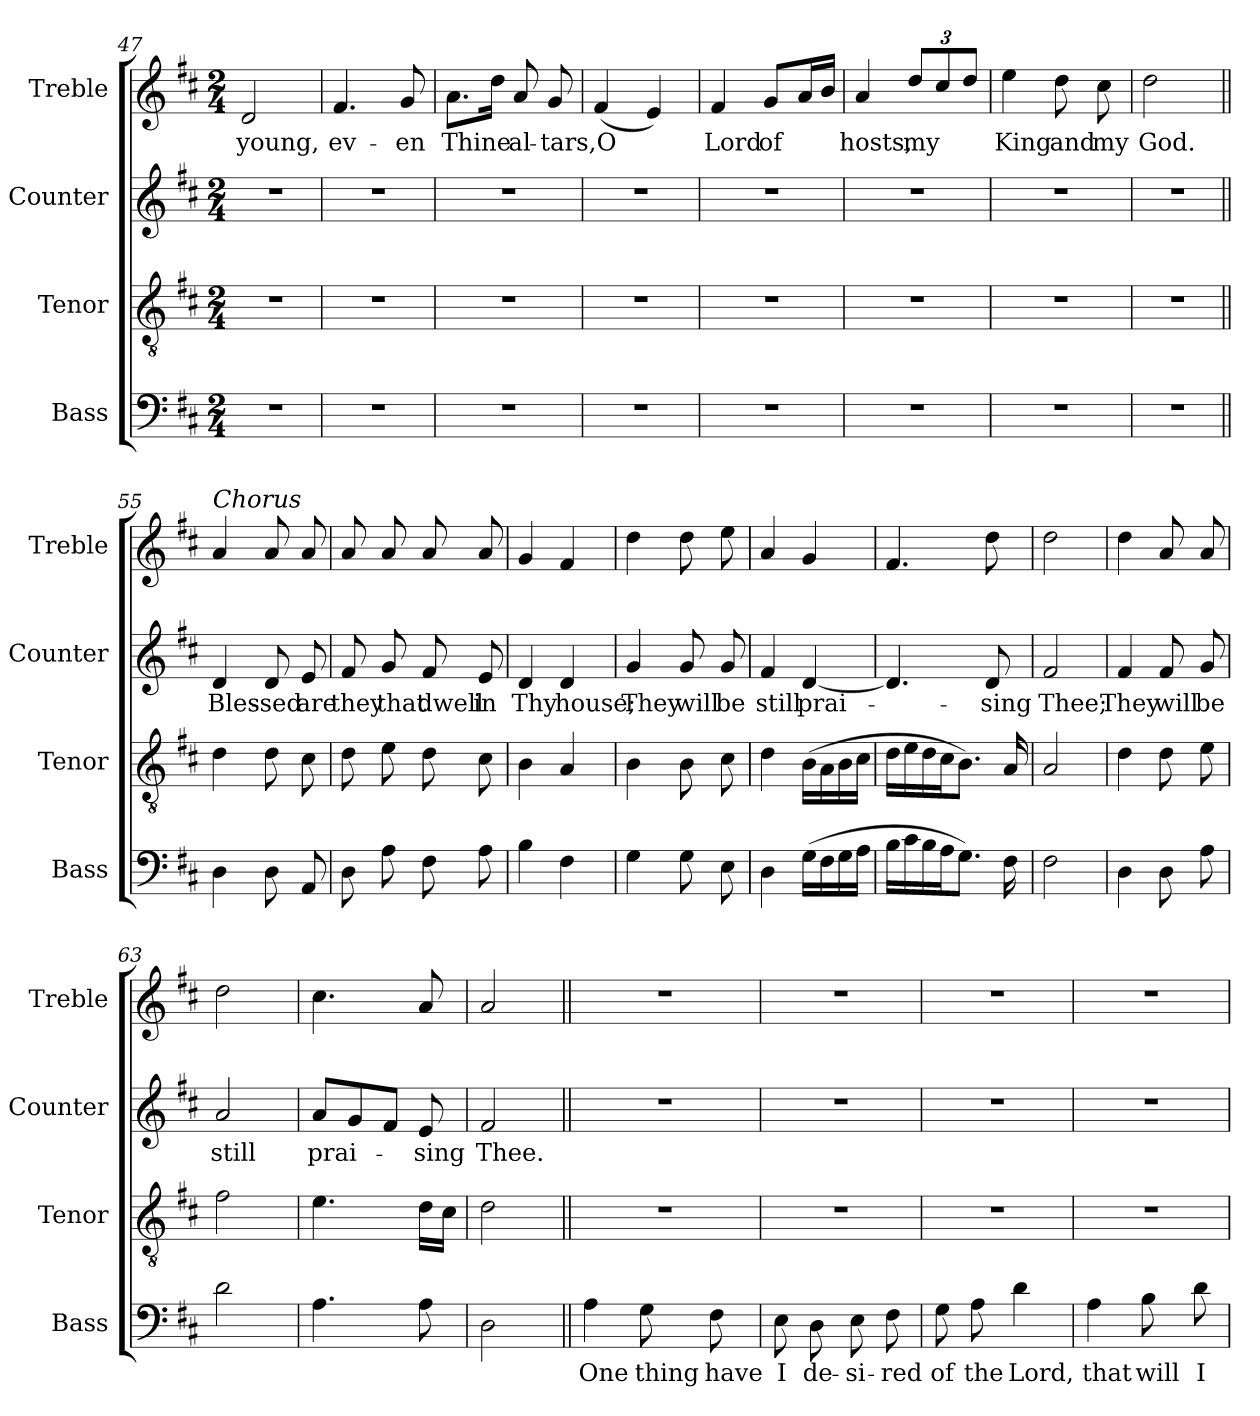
**kern	**text	**kern	**kern	**text	**kern	**text
*part4	*part4	*part3	*part2	*part2	*part1	*part1
*staff4	*staff4	*staff3	*staff2	*staff2	*staff1	*staff1
*I"Bass	*	*I"Tenor	*I"Counter	*	*I"Treble	*
*I'Bass	*	*I'Tenor	*I'Counter	*	*I'Treble	*
*clefF4	*	*clefGv2	*clefG2	*	*clefG2	*
*k[f#c#]	*	*k[f#c#]	*k[f#c#]	*	*k[f#c#]	*
*M2/4	*	*M2/4	*M2/4	*	*M2/4	*
=47	=47	=47	=47	=47	=47	=47
2r	.	2r	2r	.	2d/	young,
=48	=48	=48	=48	=48	=48	=48
2r	.	2r	2r	.	4.f#/	ev-
.	.	.	.	.	8g/	-en
=49	=49	=49	=49	=49	=49	=49
2r	.	2r	2r	.	8.a\L	Thine
.	.	.	.	.	16dd\Jk	.
.	.	.	.	.	8a/	al-
.	.	.	.	.	8g/	-tars,
=50	=50	=50	=50	=50	=50	=50
2r	.	2r	2r	.	(4f#/	O
.	.	.	.	.	4e/)	.
=51	=51	=51	=51	=51	=51	=51
2r	.	2r	2r	.	4f#/	Lord
.	.	.	.	.	8g/L	of
.	.	.	.	.	16a/L	.
.	.	.	.	.	16b/JJ	.
=52	=52	=52	=52	=52	=52	=52
2r	.	2r	2r	.	4a/	hosts,
*	*	*	*	*	*Xbrackettup	*
.	.	.	.	.	12dd/L	my
.	.	.	.	.	12cc#/	.
.	.	.	.	.	12dd/J	.
=53	=53	=53	=53	=53	=53	=53
2r	.	2r	2r	.	4ee\	King
.	.	.	.	.	8dd\	and
.	.	.	.	.	8cc#\	my
!!LO:LB:g=z
=54	=54	=54	=54	=54	=54	=54
2r	.	2r	2r	.	2dd\	God.
=55||	=55||	=55||	=55||	=55||	=55||	=55||
!	!	!	!	!	!LO:TX:a:i:t=Chorus	!
4D\	.	4d\	4d/	Bles-	4a/	.
8D\	.	8d\	8d/	-sed	8a/	.
8AA/	.	8c#\	8e/	are	8a/	.
=56	=56	=56	=56	=56	=56	=56
8D\	.	8d\	8f#/	they	8a/	.
8A\	.	8e\	8g/	that	8a/	.
8F#\	.	8d\	8f#/	dwell	8a/	.
8A\	.	8c#\	8e/	in	8a/	.
=57	=57	=57	=57	=57	=57	=57
4B\	.	4B\	4d/	Thy	4g/	.
4F#\	.	4A/	4d/	house;	4f#/	.
=58	=58	=58	=58	=58	=58	=58
4G\	.	4B\	4g/	They	4dd\	.
8G\	.	8B\	8g/	will	8dd\	.
8E\	.	8c#\	8g/	be	8ee\	.
=59	=59	=59	=59	=59	=59	=59
4D\	.	4d\	4f#/	still	4a/	.
(16G\LL	.	(16B\LL	[4d/	prai-	4g/	.
16F#\	.	16A\	.	.	.	.
16G\	.	16B\	.	.	.	.
16A\JJ	.	16c#\JJ	.	.	.	.
=60	=60	=60	=60	=60	=60	=60
16B\LL	.	16d\LL	4.d/]	.	4.f#/	.
16c#\	.	16e\	.	.	.	.
16B\	.	16d\	.	.	.	.
16A\J	.	16c#\J	.	.	.	.
8.G\J)	.	8.B\J)	.	.	.	.
.	.	.	8d/	-sing	8dd\	.
16F#\	.	16A/	.	.	.	.
!!LO:LB:g=z
=61	=61	=61	=61	=61	=61	=61
2F#\	.	2A/	2f#/	Thee;	2dd\	.
=62	=62	=62	=62	=62	=62	=62
4D\	.	4d\	4f#/	They	4dd\	.
8D\	.	8d\	8f#/	will	8a/	.
8A\	.	8e\	8g/	be	8a/	.
=63	=63	=63	=63	=63	=63	=63
2d\	.	2f#\	2a/	still	2dd\	.
=64	=64	=64	=64	=64	=64	=64
4.A\	.	4.e\	8a/L	prai-	4.cc#\	.
.	.	.	8g/	.	.	.
.	.	.	8f#/J	.	.	.
8A\	.	16d\LL	8e/	-sing	8a/	.
.	.	16c#\JJ	.	.	.	.
=65	=65	=65	=65	=65	=65	=65
2D\	.	2d\	2f#/	Thee.	2a/	.
=66||	=66||	=66||	=66||	=66||	=66||	=66||
4A\	One	2r	2r	.	2r	.
8G\	thing	.	.	.	.	.
8F#\	have	.	.	.	.	.
=67	=67	=67	=67	=67	=67	=67
8E\	I	2r	2r	.	2r	.
8D\	de-	.	.	.	.	.
8E\	-si-	.	.	.	.	.
8F#\	-red	.	.	.	.	.
=68	=68	=68	=68	=68	=68	=68
8G\	of	2r	2r	.	2r	.
8A\	the	.	.	.	.	.
4d\	Lord,	.	.	.	.	.
!!LO:PB:g=z
=69	=69	=69	=69	=69	=69	=69
4A\	that	2r	2r	.	2r	.
8B\	will	.	.	.	.	.
8d\	I	.	.	.	.	.
=	=	=	=	=	=	=
*-	*-	*-	*-	*-	*-	*-
